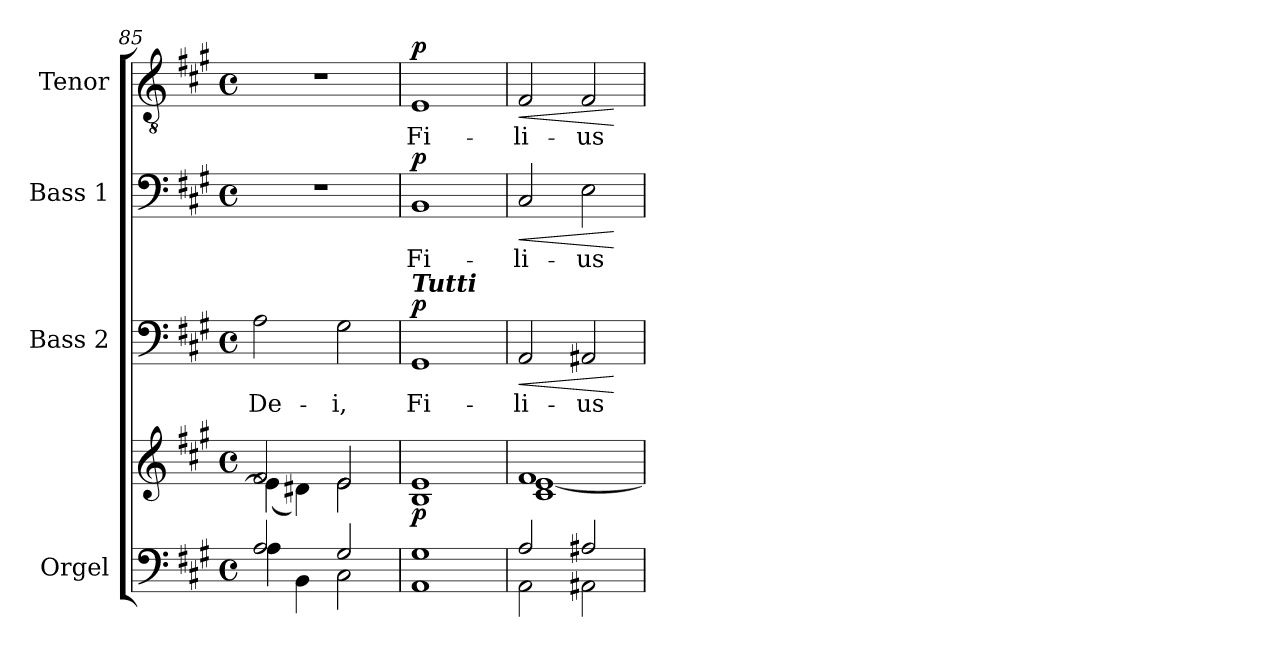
**kern	**kern	**dynam	**kern	**text	**dynam	**kern	**text	**dynam	**kern	**text	**dynam
*part4	*part4	*part4	*part3	*part3	*part3	*part2	*part2	*part2	*part1	*part1	*part1
*staff5	*staff4	*staff4/5	*staff3	*staff3	*staff3	*staff2	*staff2	*staff2	*staff1	*staff1	*staff1
*I"Orgel	*	*	*I"Bass 2	*	*	*I"Bass 1	*	*	*I"Tenor	*	*
*I'Org.	*	*	*I'B2.	*	*	*I'B1.	*	*	*I'T.	*	*
*clefF4	*clefG2	*	*clefF4	*	*	*clefF4	*	*	*clefGv2	*	*
*k[f#c#g#]	*k[f#c#g#]	*	*k[f#c#g#]	*	*	*k[f#c#g#]	*	*	*k[f#c#g#]	*	*
*A:	*A:	*	*A:	*	*	*A:	*	*	*A:	*	*
*M4/4	*M4/4	*	*M4/4	*	*	*M4/4	*	*	*M4/4	*	*
*met(c)	*met(c)	*	*met(c)	*	*	*met(c)	*	*	*met(c)	*	*
=85	=85	=85	=85	=85	=85	=85	=85	=85	=85	=85	=85
*^	*^	*	*	*	*	*	*	*	*	*	*
!	!	!	!	!	!	!LO:LY:b	!	!	!	!	!	!	!
2A/	4A\	2f#/	(<4e\]	.	2A\	De-	.	1r	.	.	1r	.	.
.	4BB\	.	4d#X\)	.	.	.	.	.	.	.	.	.	.
!	!	!	!	!	!	!LO:LY:b	!	!	!	!	!	!	!
2G#/	2C#\	2e/	2e\	.	2G#\	-i,	.	.	.	.	.	.	.
=86	=86	=86	=86	=86	=86	=86	=86	=86	=86	=86	=86	=86	=86
!	!	!	!	!	!LO:TX:a:Bi:t=Tutti	!	!	!	!	!	!	!	!
!	!	!	!	!LO:DY:b	!	!LO:LY:b	!LO:DY:a	!	!LO:LY:b	!LO:DY:a	!	!LO:LY:b	!LO:DY:a
1G#	1AA	1e	1B	p	1GG#	Fi-	p	1BB	Fi-	p	1E	Fi-	p
=87	=87	=87	=87	=87	=87	=87	=87	=87	=87	=87	=87	=87	=87
!	!	!	!	!	!	!LO:LY:b	!LO:HP:b	!	!LO:LY:b	!LO:HP:b	!	!LO:LY:b	!LO:HP:b
2A/	2AA\	1f#	1c# [<1e	.	2AA/	-li-	<	2C#/	-li-	<	2F#/	-li-	<
!	!	!	!	!	!	!LO:LY:b	!	!	!LO:LY:b	!	!	!LO:LY:b	!
2A#X/	2AA#X\	.	.	.	2AA#X/	-us	.	2E\	-us	.	2F#/	-us	.
*v	*v	*	*	*	*	*	*	*	*	*	*	*	*
*	*v	*v	*	*	*	*	*	*	*	*	*	*
.	.	.	.	.	[	.	.	[	.	.	[
=	=	=	=	=	=	=	=	=	=	=	=
*-	*-	*-	*-	*-	*-	*-	*-	*-	*-	*-	*-
